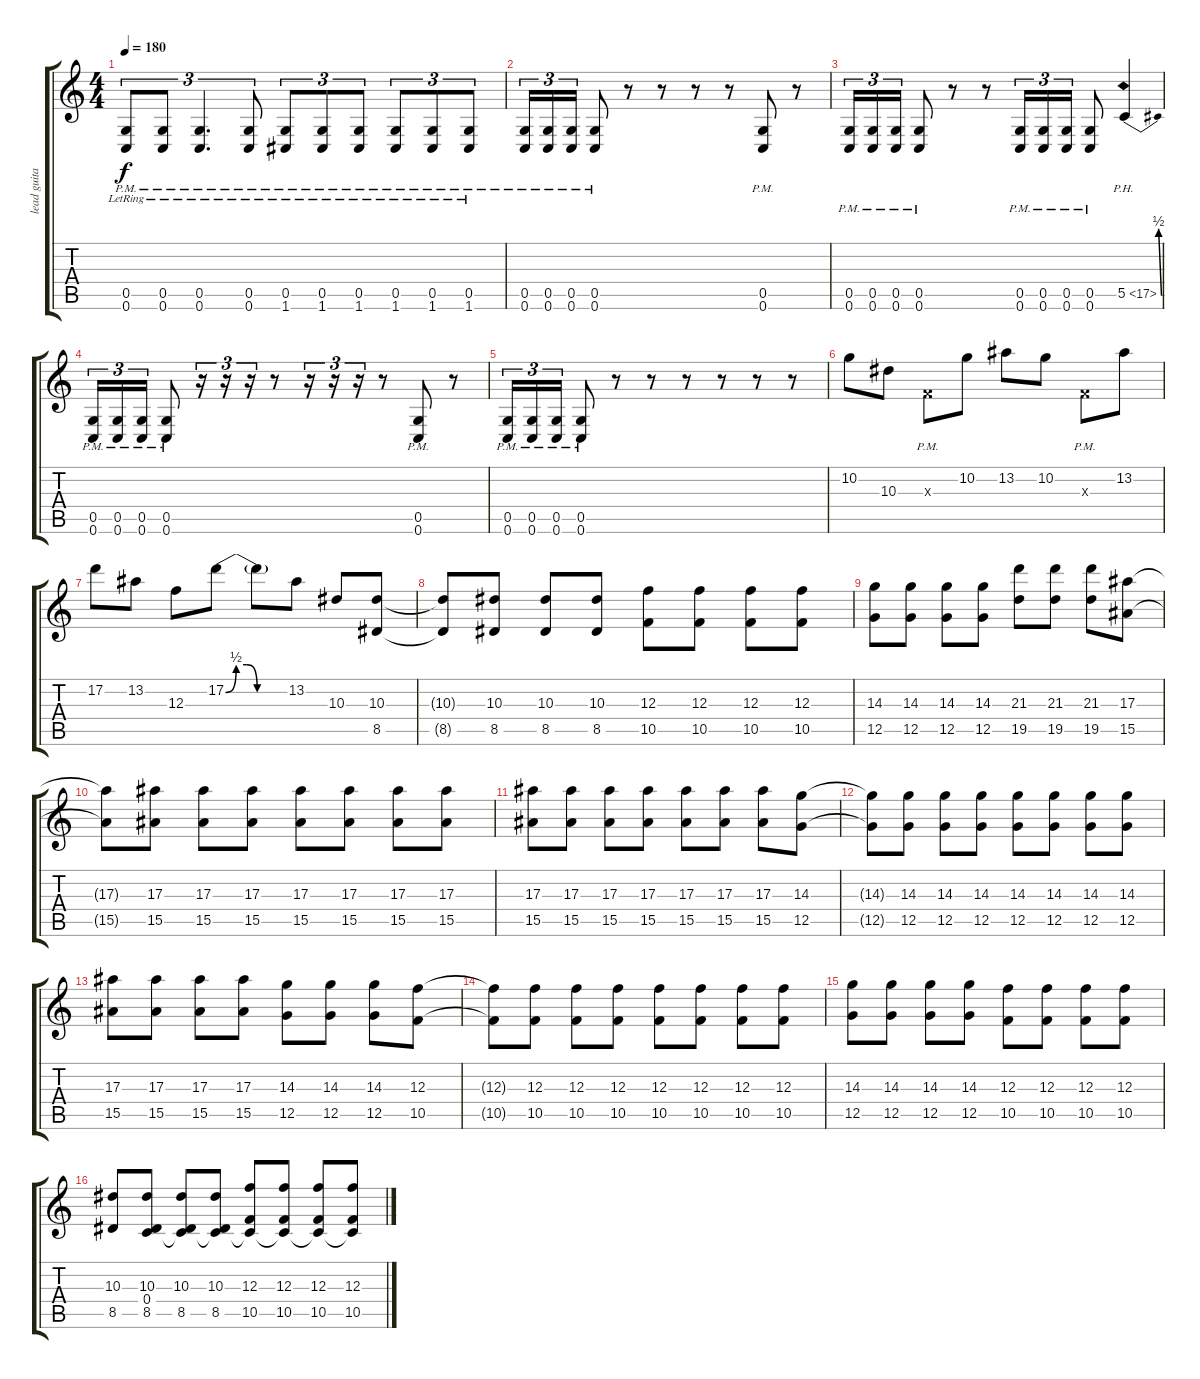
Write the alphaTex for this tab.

\track ("lead guitar" "lead guita") {instrument distortionguitar}
\staff {score tabs}
\tuning (D4 A3 F3 C3 G2 C2) {hide}
\ts (4 4)
\tempo 180
\clef g2
\ks c
(0.5{pm lr} 0.6{pm lr}).8{tu (3 2) dy f} (0.5{pm lr} 0.6{pm lr}).8{tu (3 2)} (0.5{pm lr} 0.6{pm lr}).4{d tu (3 2)} (0.5{pm lr} 0.6{pm lr}).8{tu (3 2)} (0.5{pm lr} 1.6{pm lr}).8{tu (3 2)} (0.5{pm lr} 1.6{pm lr}).8{tu (3 2)} (0.5{pm lr} 1.6{pm lr}).8{tu (3 2)} (0.5{pm lr} 1.6{pm lr}).8{tu (3 2)} (0.5{pm lr} 1.6{pm lr}).8{tu (3 2)} (0.5{pm lr} 1.6{pm lr}).8{tu (3 2)} |
(0.5{pm} 0.6{pm}).16{tu (3 2) instrument distortionguitar} (0.5{pm} 0.6{pm}).16{tu (3 2)} (0.5{pm} 0.6{pm}).16{tu (3 2)} (0.5{pm} 0.6{pm}).8 r.8 r.8 r.8 r.8 (0.5{pm} 0.6{pm}).8 r.8 |
(0.5{pm} 0.6{pm}).16{tu (3 2)} (0.5{pm} 0.6{pm}).16{tu (3 2)} (0.5{pm} 0.6{pm}).16{tu (3 2)} (0.5{pm} 0.6{pm}).8 r.8 r.8 (0.5{pm} 0.6{pm}).16{tu (3 2)} (0.5{pm} 0.6{pm}).16{tu (3 2)} (0.5{pm} 0.6{pm}).16{tu (3 2)} (0.5{pm} 0.6{pm}).8 5.5{be (bend 0 0 60 2) ph 12}.4{instrument guitarharmonics} |
(0.5{pm} 0.6{pm}).16{tu (3 2) instrument distortionguitar} (0.5{pm} 0.6{pm}).16{tu (3 2)} (0.5{pm} 0.6{pm}).16{tu (3 2)} (0.5{pm} 0.6{pm}).8 r.16{tu (3 2)} r.16{tu (3 2)} r.16{tu (3 2)} r.8 r.16{tu (3 2)} r.16{tu (3 2)} r.16{tu (3 2)} r.8 (0.5{pm} 0.6{pm}).8 r.8 |
(0.5{pm} 0.6{pm}).16{tu (3 2)} (0.5{pm} 0.6{pm}).16{tu (3 2)} (0.5{pm} 0.6{pm}).16{tu (3 2)} (0.5{pm} 0.6{pm}).8 r.8 r.8 r.8 r.8 r.8 r.8 |
10.2.8 10.3.8 0.3{pm x}.8 10.2.8 13.2.8 10.2.8 0.3{pm x}.8 13.2.8 |
17.2.8 13.2.8 12.3.8 17.2{be (custom 0 0 10 2 20 2 30 0 60 0)}.8 17.2{t}.8 13.2.8 10.3.8 (10.3 8.5).8 |
(10.3{t} 8.5{t}).8 (10.3 8.5).8 (10.3 8.5).8 (10.3 8.5).8 (12.3 10.5).8 (12.3 10.5).8 (12.3 10.5).8 (12.3 10.5).8 |
(14.3 12.5).8 (14.3 12.5).8 (14.3 12.5).8 (14.3 12.5).8 (21.3 19.5).8 (21.3 19.5).8 (21.3 19.5).8 (17.3 15.5).8 |
(17.3{t} 15.5{t}).8 (17.3 15.5).8 (17.3 15.5).8 (17.3 15.5).8 (17.3 15.5).8 (17.3 15.5).8 (17.3 15.5).8 (17.3 15.5).8 |
(17.3 15.5).8 (17.3 15.5).8 (17.3 15.5).8 (17.3 15.5).8 (17.3 15.5).8 (17.3 15.5).8 (17.3 15.5).8 (14.3 12.5).8 |
(14.3{t} 12.5{t}).8 (14.3 12.5).8 (14.3 12.5).8 (14.3 12.5).8 (14.3 12.5).8 (14.3 12.5).8 (14.3 12.5).8 (14.3 12.5).8 |
(17.3 15.5).8 (17.3 15.5).8 (17.3 15.5).8 (17.3 15.5).8 (14.3 12.5).8 (14.3 12.5).8 (14.3 12.5).8 (12.3 10.5).8 |
(12.3{t} 10.5{t}).8 (12.3 10.5).8 (12.3 10.5).8 (12.3 10.5).8 (12.3 10.5).8 (12.3 10.5).8 (12.3 10.5).8 (12.3 10.5).8 |
(14.3 12.5).8 (14.3 12.5).8 (14.3 12.5).8 (14.3 12.5).8 (12.3 10.5).8 (12.3 10.5).8 (12.3 10.5).8 (12.3 10.5).8 |
(10.3 8.5).8 (10.3 0.4 8.5).8 (10.3 0.4{t} 8.5).8 (10.3 0.4{t} 8.5).8 (12.3 0.4{t} 10.5).8 (12.3 0.4{t} 10.5).8 (12.3 0.4{t} 10.5).8 (12.3 0.4{t} 10.5).8
